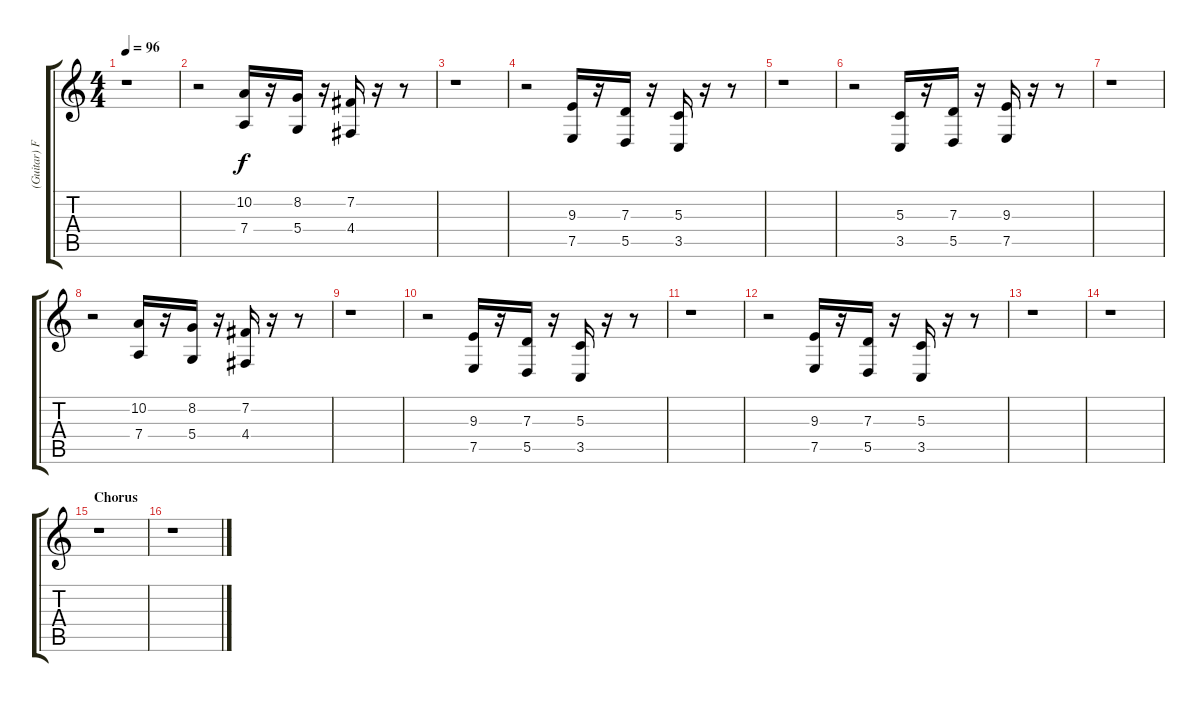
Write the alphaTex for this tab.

\track ("(Guitar) Fret Noise" "(Guitar) F") {instrument guitarfretnoise}
\staff {score tabs}
\tuning (E4 B3 G3 D3 A2 E2) {hide}
\ts (4 4)
\tempo 96
\clef g2
\ks c
r.1{dy f} |
r.2 (10.2 7.4).16 r.16 (8.2 5.4).16 r.16 (7.2 4.4).16 r.16 r.8 |
r.1 |
r.2 (9.3 7.5).16 r.16 (7.3 5.5).16 r.16 (5.3 3.5).16 r.16 r.8 |
r.1 |
r.2 (5.3 3.5).16 r.16 (7.3 5.5).16 r.16 (9.3 7.5).16 r.16 r.8 |
r.1 |
r.2 (10.2 7.4).16 r.16 (8.2 5.4).16 r.16 (7.2 4.4).16 r.16 r.8 |
r.1 |
r.2 (9.3 7.5).16 r.16 (7.3 5.5).16 r.16 (5.3 3.5).16 r.16 r.8 |
r.1 |
r.2 (9.3 7.5).16 r.16 (7.3 5.5).16 r.16 (5.3 3.5).16 r.16 r.8 |
r.1 |
r.1 |
\section ("" "Chorus")
r.1 |
r.1
